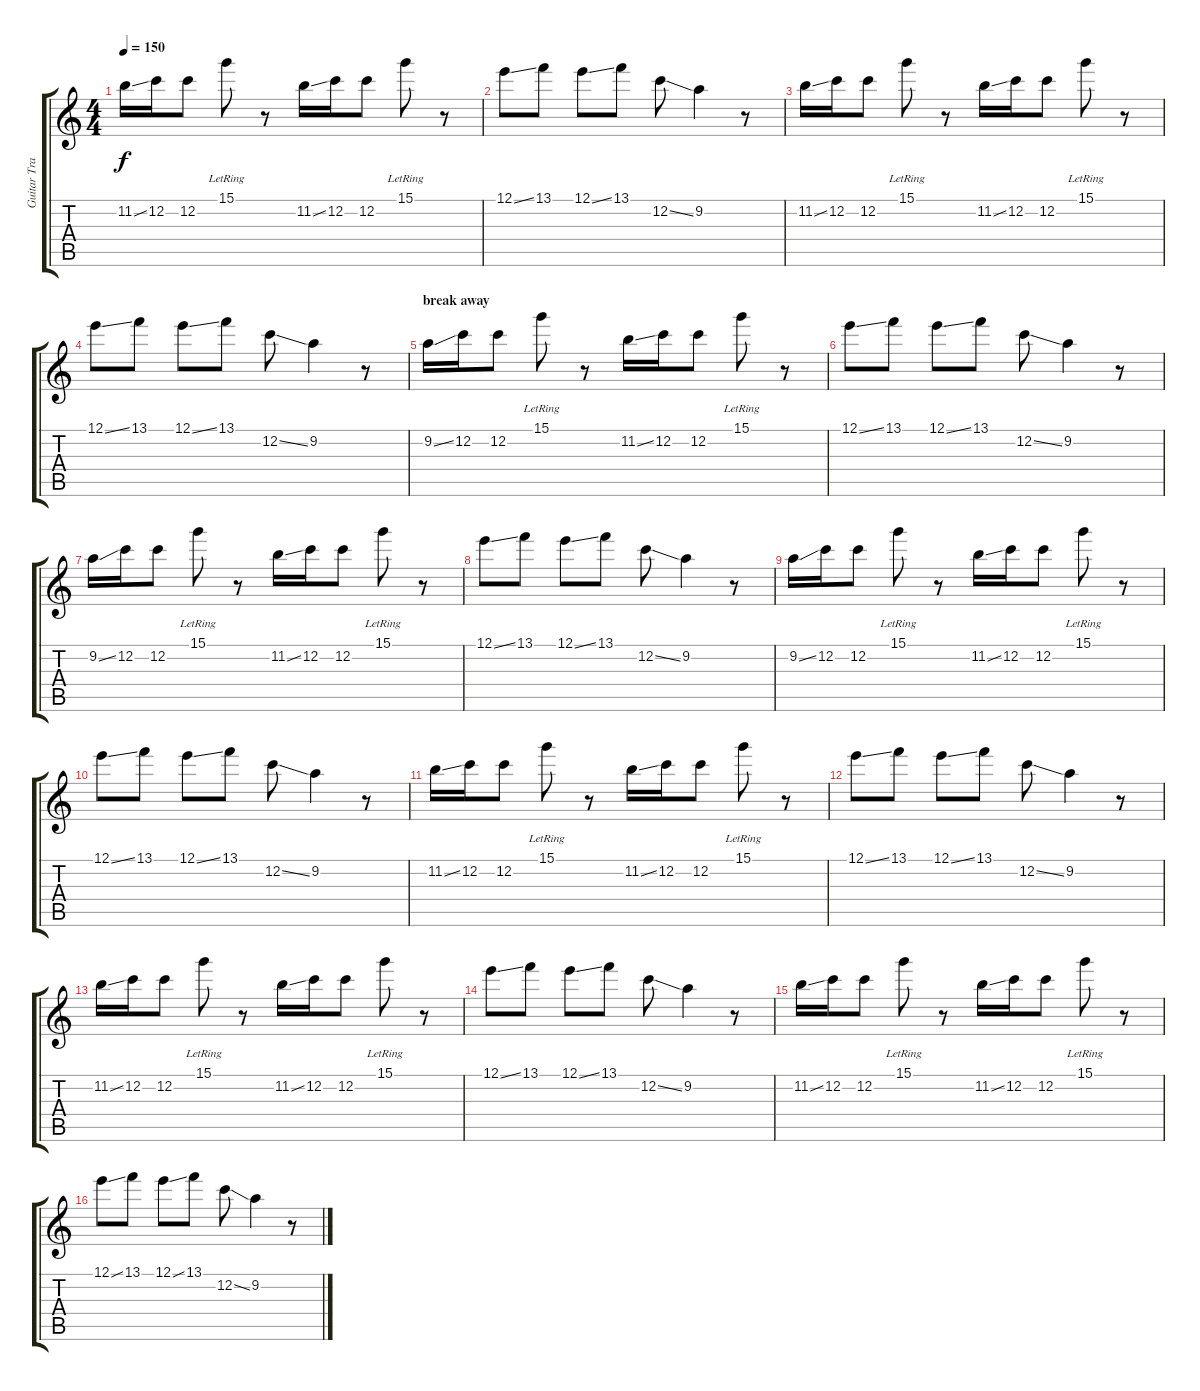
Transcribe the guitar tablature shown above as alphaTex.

\track ("Guitar Track 3" "Guitar Tra") {instrument acousticguitarnylon}
\staff {score tabs}
\tuning (E4 C4 G3 C3 G2 C2) {hide}
\ts (4 4)
\tempo 150
\clef g2
\ks c
11.2{ss}.16{dy f volume 9} 12.2.16 12.2.8 15.1{lr}.8 r.8 11.2{ss}.16 12.2.16 12.2.8 15.1{lr}.8 r.8 |
12.1{ss}.8 13.1.8 12.1{ss}.8 13.1.8 12.2{ss}.8 9.2.4 r.8 |
11.2{ss}.16{volume 9} 12.2.16 12.2.8 15.1{lr}.8 r.8 11.2{ss}.16 12.2.16 12.2.8 15.1{lr}.8 r.8 |
12.1{ss}.8 13.1.8 12.1{ss}.8 13.1.8 12.2{ss}.8 9.2.4 r.8 |
\section ("" "break away")
9.2{ss}.16{volume 9} 12.2.16 12.2.8 15.1{lr}.8 r.8 11.2{ss}.16 12.2.16 12.2.8 15.1{lr}.8 r.8 |
12.1{ss}.8 13.1.8 12.1{ss}.8 13.1.8 12.2{ss}.8 9.2.4 r.8 |
9.2{ss}.16{volume 9} 12.2.16 12.2.8 15.1{lr}.8 r.8 11.2{ss}.16 12.2.16 12.2.8 15.1{lr}.8 r.8 |
12.1{ss}.8 13.1.8 12.1{ss}.8 13.1.8 12.2{ss}.8 9.2.4 r.8 |
9.2{ss}.16{volume 9} 12.2.16 12.2.8 15.1{lr}.8 r.8 11.2{ss}.16 12.2.16 12.2.8 15.1{lr}.8 r.8 |
12.1{ss}.8 13.1.8 12.1{ss}.8 13.1.8 12.2{ss}.8 9.2.4 r.8 |
11.2{ss}.16{volume 9} 12.2.16 12.2.8 15.1{lr}.8 r.8 11.2{ss}.16 12.2.16 12.2.8 15.1{lr}.8 r.8 |
12.1{ss}.8 13.1.8 12.1{ss}.8 13.1.8 12.2{ss}.8 9.2.4 r.8 |
11.2{ss}.16{volume 9} 12.2.16 12.2.8 15.1{lr}.8 r.8 11.2{ss}.16 12.2.16 12.2.8 15.1{lr}.8 r.8 |
12.1{ss}.8 13.1.8 12.1{ss}.8 13.1.8 12.2{ss}.8 9.2.4 r.8 |
11.2{ss}.16{volume 9} 12.2.16 12.2.8 15.1{lr}.8 r.8 11.2{ss}.16 12.2.16 12.2.8 15.1{lr}.8 r.8 |
12.1{ss}.8 13.1.8 12.1{ss}.8 13.1.8 12.2{ss}.8 9.2.4 r.8
